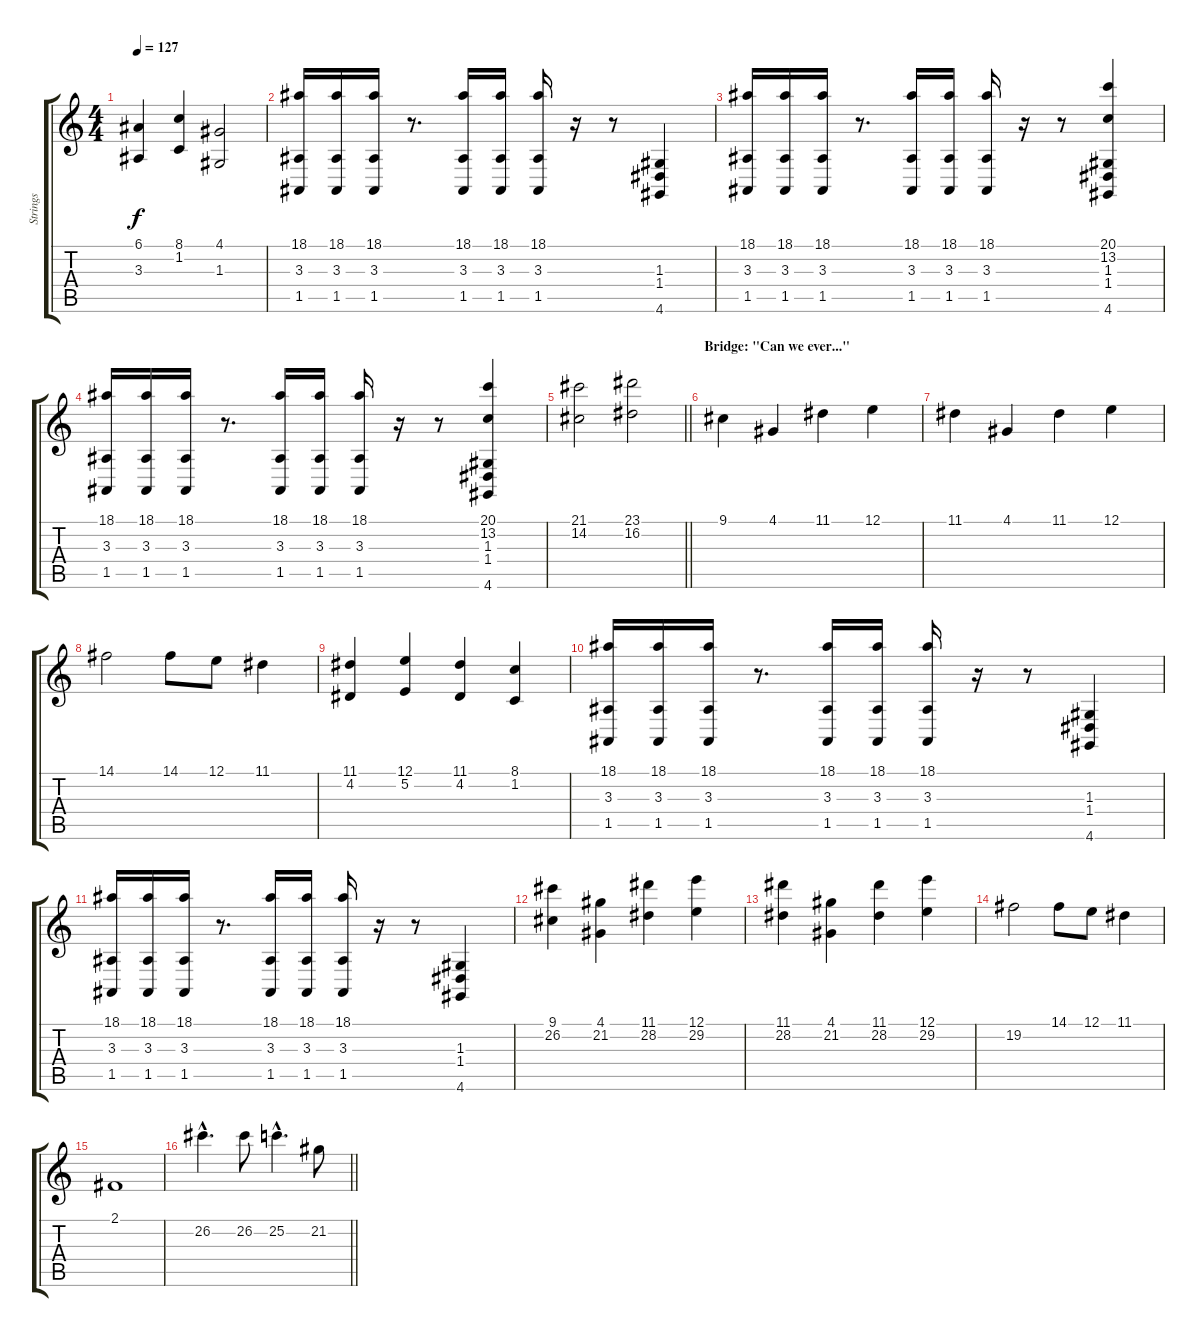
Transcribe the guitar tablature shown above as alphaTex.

\track ("Strings" "Strings") {instrument stringensemble1}
\staff {score tabs}
\tuning (E4 B3 G3 D3 A2 E2) {hide}
\ts (4 4)
\tempo 127
\clef g2
\ks c
(6.1 3.3).4{dy f} (8.1 1.2).4 (4.1 1.3).2 |
(18.1 3.3 1.5).16 (18.1 3.3 1.5).16 (18.1 3.3 1.5).16 r.8{d} (18.1 3.3 1.5).16 (18.1 3.3 1.5).16 (18.1 3.3 1.5).16 r.16 r.8 (1.3 1.4 4.6).4 |
(18.1 3.3 1.5).16 (18.1 3.3 1.5).16 (18.1 3.3 1.5).16 r.8{d} (18.1 3.3 1.5).16 (18.1 3.3 1.5).16 (18.1 3.3 1.5).16 r.16 r.8 (20.1 13.2 1.3 1.4 4.6).4 |
(18.1 3.3 1.5).16 (18.1 3.3 1.5).16 (18.1 3.3 1.5).16 r.8{d} (18.1 3.3 1.5).16 (18.1 3.3 1.5).16 (18.1 3.3 1.5).16 r.16 r.8 (20.1 13.2 1.3 1.4 4.6).4 |
\barLineRight lightlight
(21.1 14.2).2 (23.1 16.2).2 |
\section ("" "Bridge: \"Can we ever...\"")
9.1.4 4.1.4 11.1.4 12.1.4 |
11.1.4 4.1.4 11.1.4 12.1.4 |
14.1.2 14.1.8 12.1.8 11.1.4 |
(11.1 4.2).4 (12.1 5.2).4 (11.1 4.2).4 (8.1 1.2).4 |
(18.1 3.3 1.5).16 (18.1 3.3 1.5).16 (18.1 3.3 1.5).16 r.8{d} (18.1 3.3 1.5).16 (18.1 3.3 1.5).16 (18.1 3.3 1.5).16 r.16 r.8 (1.3 1.4 4.6).4 |
(18.1 3.3 1.5).16 (18.1 3.3 1.5).16 (18.1 3.3 1.5).16 r.8{d} (18.1 3.3 1.5).16 (18.1 3.3 1.5).16 (18.1 3.3 1.5).16 r.16 r.8 (1.3 1.4 4.6).4 |
(9.1 26.2).4{volume 11} (4.1 21.2).4 (11.1 28.2).4 (12.1 29.2).4 |
(11.1 28.2).4 (4.1 21.2).4 (11.1 28.2).4 (12.1 29.2).4 |
19.2.2 14.1.8 12.1.8 11.1.4 |
2.1.1 |
\barLineRight lightlight
26.2{hac}.4{d} 26.2.8 25.2{hac}.4{d} 21.2.8
